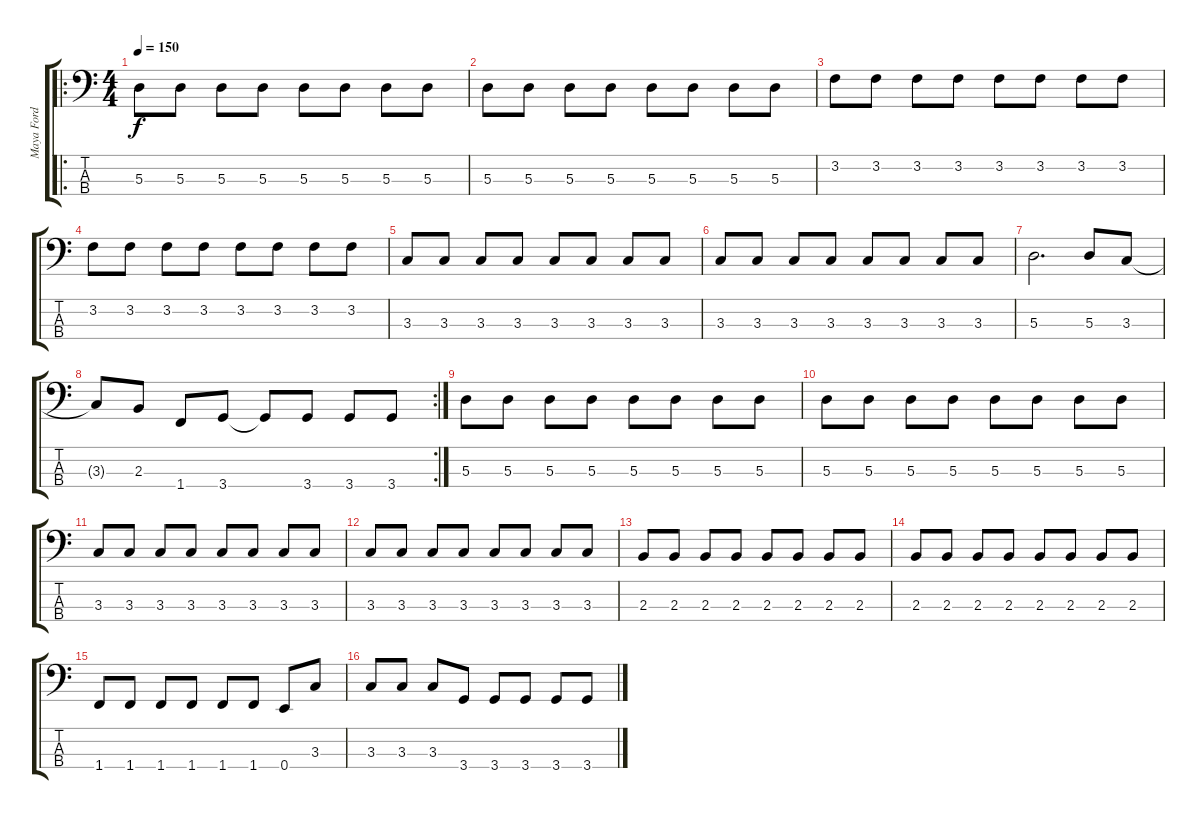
\track ("Maya Ford" "Maya Ford") {instrument electricbassfinger}
\staff {score tabs}
\tuning (G2 D2 A1 E1) {hide}
\ro
\ts (4 4)
\tempo 150
\clef f4
\ks c
5.3.8{dy f} 5.3.8 5.3.8 5.3.8 5.3.8 5.3.8 5.3.8 5.3.8 |
5.3.8 5.3.8 5.3.8 5.3.8 5.3.8 5.3.8 5.3.8 5.3.8 |
3.2.8 3.2.8 3.2.8 3.2.8 3.2.8 3.2.8 3.2.8 3.2.8 |
3.2.8 3.2.8 3.2.8 3.2.8 3.2.8 3.2.8 3.2.8 3.2.8 |
3.3.8 3.3.8 3.3.8 3.3.8 3.3.8 3.3.8 3.3.8 3.3.8 |
3.3.8 3.3.8 3.3.8 3.3.8 3.3.8 3.3.8 3.3.8 3.3.8 |
5.3.2{d} 5.3.8 3.3.8 |
\rc 2
3.3{t}.8 2.3.8 1.4.8 3.4.8 3.4{t}.8 3.4.8 3.4.8 3.4.8 |
5.3.8 5.3.8 5.3.8 5.3.8 5.3.8 5.3.8 5.3.8 5.3.8 |
5.3.8 5.3.8 5.3.8 5.3.8 5.3.8 5.3.8 5.3.8 5.3.8 |
3.3.8 3.3.8 3.3.8 3.3.8 3.3.8 3.3.8 3.3.8 3.3.8 |
3.3.8 3.3.8 3.3.8 3.3.8 3.3.8 3.3.8 3.3.8 3.3.8 |
2.3.8 2.3.8 2.3.8 2.3.8 2.3.8 2.3.8 2.3.8 2.3.8 |
2.3.8 2.3.8 2.3.8 2.3.8 2.3.8 2.3.8 2.3.8 2.3.8 |
1.4.8 1.4.8 1.4.8 1.4.8 1.4.8 1.4.8 0.4.8 3.3.8 |
3.3.8 3.3.8 3.3.8 3.4.8 3.4.8 3.4.8 3.4.8 3.4.8
